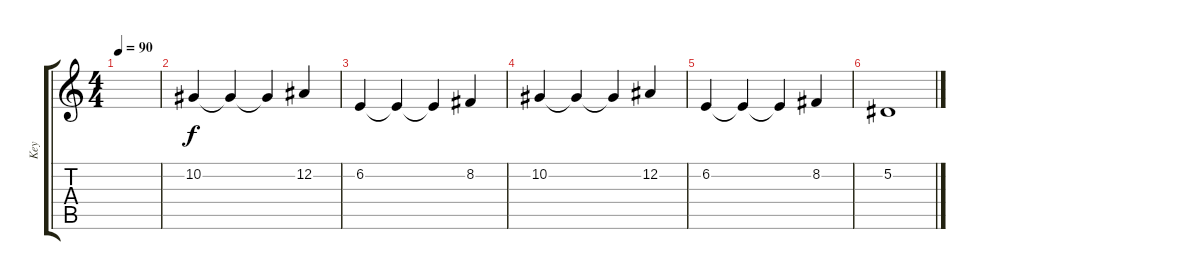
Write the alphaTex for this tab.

\track ("Key" "Key") {instrument lead2sawtooth}
\staff {score tabs}
\tuning (Eb4 Bb3 Gb3 Db3 Ab2 Eb2) {hide}
\ts (4 4)
\tempo 90
\clef g2
\ks c
|
10.2.4 10.2{t}.4 10.2{t}.4 12.2.4 |
6.2.4 6.2{t}.4 6.2{t}.4 8.2.4 |
10.2.4 10.2{t}.4 10.2{t}.4 12.2.4 |
6.2.4 6.2{t}.4 6.2{t}.4 8.2.4 |
5.2.1
